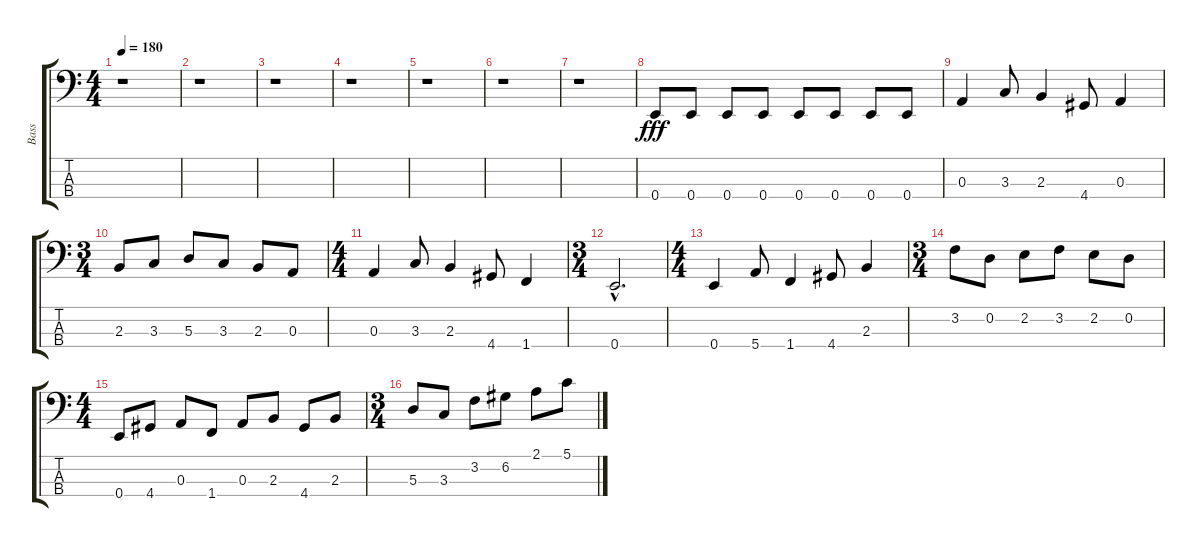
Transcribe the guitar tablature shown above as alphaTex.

\track ("Bass" "Bass") {instrument electricbasspick}
\staff {score tabs}
\tuning (G2 D2 A1 E1) {hide}
\ts (4 4)
\tempo 180
\tempo 120
\tempo 180
\clef f4
\ks c
r.1{dy fff instrument electricbasspick} |
r.1 |
r.1 |
r.1 |
r.1 |
r.1 |
r.1 |
0.4.8{volume 16} 0.4.8 0.4.8 0.4.8 0.4.8 0.4.8 0.4.8 0.4.8 |
0.3.4 3.3.8 2.3.4 4.4.8 0.3.4 |
\ts (3 4)
2.3.8 3.3.8 5.3.8 3.3.8 2.3.8 0.3.8 |
\ts (4 4)
0.3.4 3.3.8 2.3.4 4.4.8 1.4.4 |
\ts (3 4)
0.4{hac}.2{d} |
\ts (4 4)
0.4.4 5.4.8 1.4.4 4.4.8 2.3.4 |
\ts (3 4)
3.2.8 0.2.8 2.2.8 3.2.8 2.2.8 0.2.8 |
\ts (4 4)
0.4.8 4.4.8 0.3.8 1.4.8 0.3.8 2.3.8 4.4.8 2.3.8 |
\ts (3 4)
5.3.8 3.3.8 3.2.8 6.2.8 2.1.8 5.1.8
